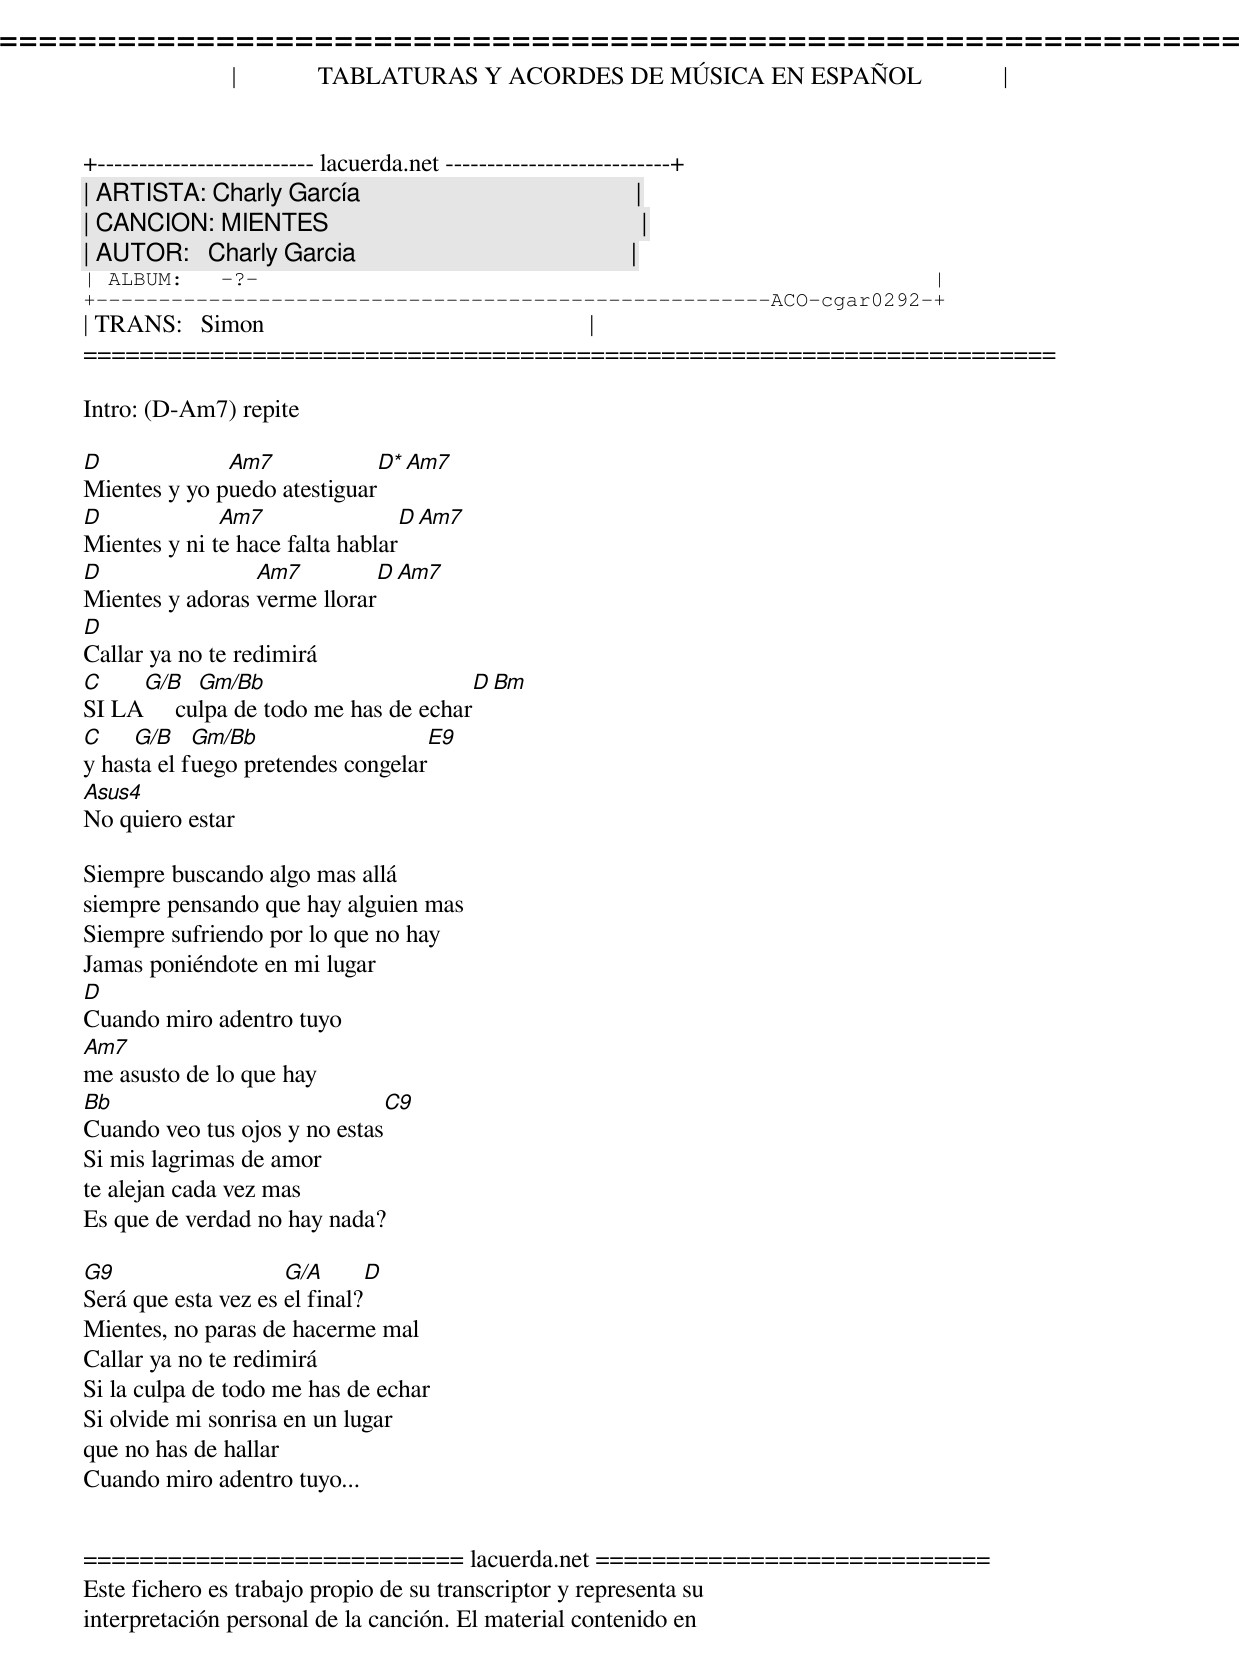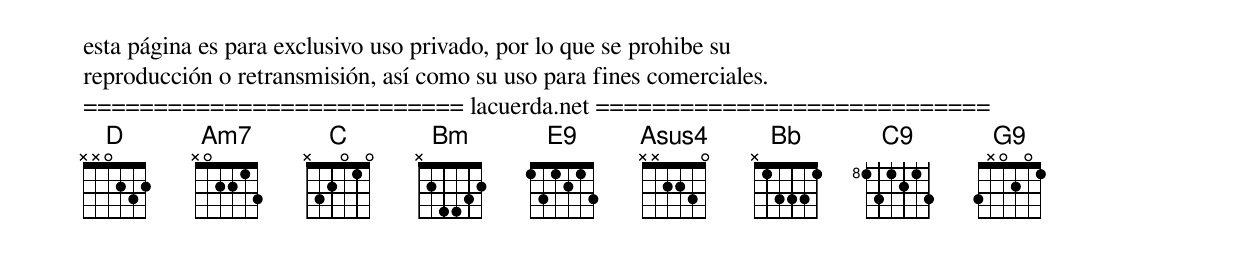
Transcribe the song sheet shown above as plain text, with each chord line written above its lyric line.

=====================================================================
|             TABLATURAS Y ACORDES DE MÚSICA EN ESPAÑOL             |
+-------------------------- lacuerda.net ---------------------------+
| ARTISTA: Charly García                                            |
| CANCION: MIENTES                                                  |
| AUTOR:   Charly Garcia                                            |
| ALBUM:   -?-                                                      |
+------------------------------------------------------ACO-cgar0292-+
| TRANS:   Simon                                                    |
=====================================================================

Intro: (D-Am7) repite

D             Am7                    D*          Am7
Mientes y yo puedo atestiguar
D             Am7                    D          Am7
Mientes y ni te hace falta hablar
D                Am7                D          Am7
Mientes y adoras verme llorar
D
Callar ya no te redimirá
C    G/B    Gm/Bb                          D        Bm
SI LA     culpa de todo me has de echar
C    G/B    Gm/Bb                   E9
y hasta el fuego pretendes congelar
Asus4
No quiero estar

Siempre buscando algo mas allá
siempre pensando que hay alguien mas
Siempre sufriendo por lo que no hay
Jamas poniéndote en mi lugar
D
Cuando miro adentro tuyo
Am7
me asusto de lo que hay
Bb                                       C9
Cuando veo tus ojos y no estas
Si mis lagrimas de amor
te alejan cada vez mas
Es que de verdad no hay nada?

G9                   G/A          D
Será que esta vez es el final?
Mientes, no paras de hacerme mal
Callar ya no te redimirá
Si la culpa de todo me has de echar
Si olvide mi sonrisa en un lugar
que no has de hallar
Cuando miro adentro tuyo...


=========================== lacuerda.net ============================
Este fichero es trabajo propio de su transcriptor y representa su
interpretación personal de la canción. El material contenido en
esta página es para exclusivo uso privado, por lo que se prohibe su
reproducción o retransmisión, así como su uso para fines comerciales.
=========================== lacuerda.net ============================
